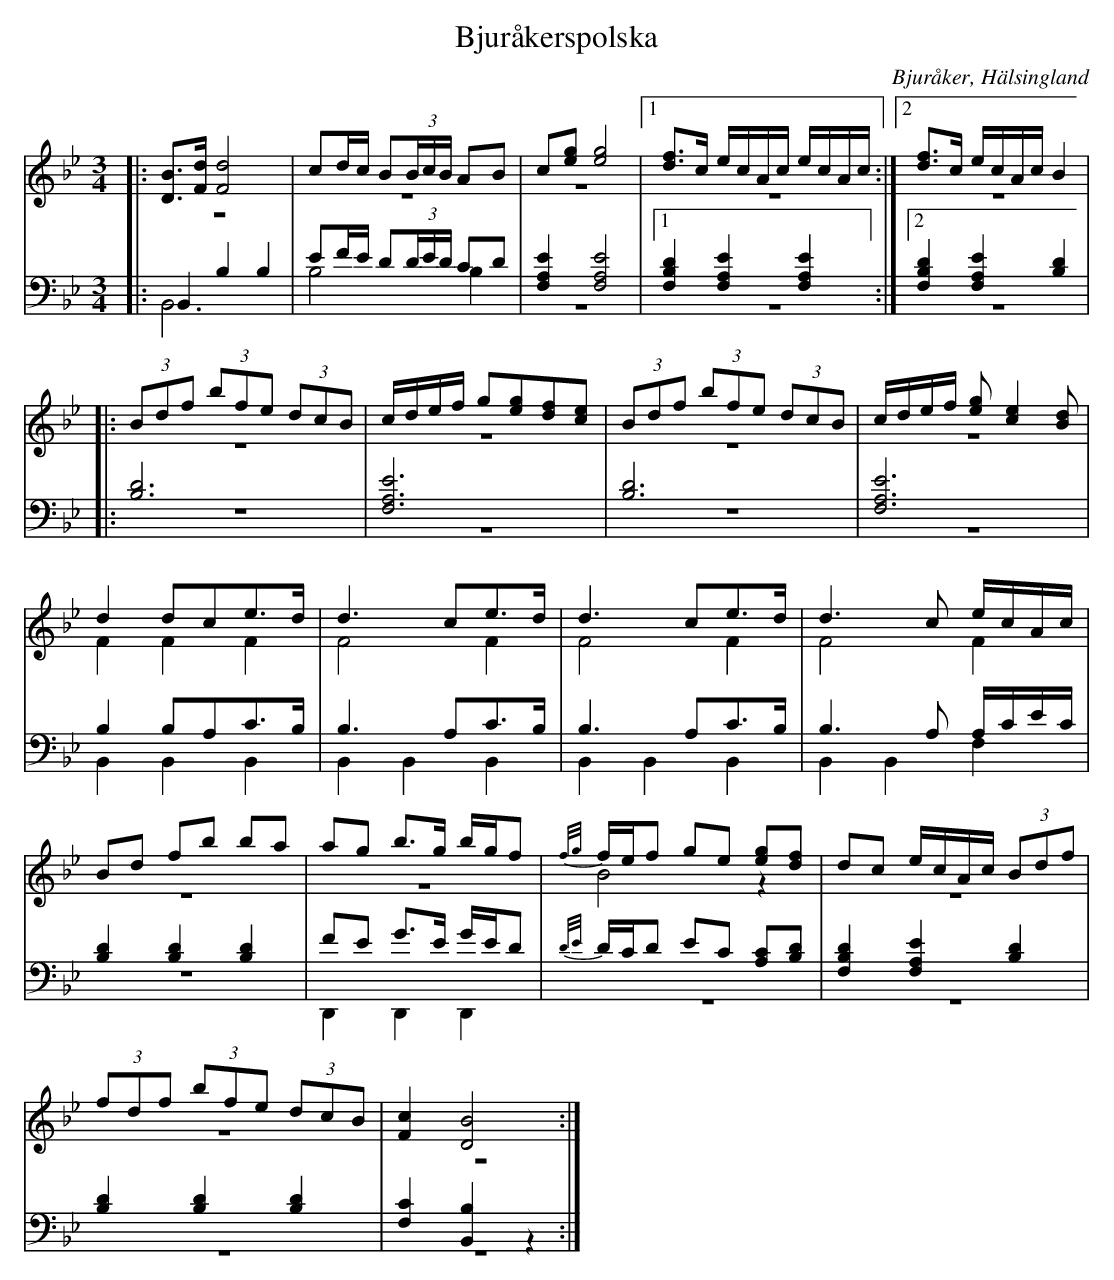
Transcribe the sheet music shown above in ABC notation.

X:1
T: Bjuråkerspolska
O: Bjuråker, Hälsingland
M: 3/4
L: 1/8
K: Bb
V:1
V:2 merge
V:3
V:4 merge
V:1
|:[DB]>[Fd] [F4d4]|cd/c/ B(3B/c/B/ AB|c[eg] [e4g4]  |1[df]>c e/c/A/c/ e/c/A/c/:|2[df]>c e/c/A/c/ B2|
|:(3Bdf  (3bfe (3dcB |c/d/e/f/ g[eg][df][ce]|(3Bdf  (3bfe (3dcB |c/d/e/f/ [eg][c2e2][Bd]|
d2 dce>d|d3 ce>d|d3 ce>d|d3 c e/c/A/c/ |
Bd fb ba|ag b>g b/g/f|{f/g/}f/e/f ge [eg][df]|dc e/c/A/c/ (3Bdf|
(3fdf (3bfe (3dcB|[F2c2] [D4B4]:|
V:2
|: z6| z6|z6|1z6:|2 z6|
|:z6|z6|z6|z6|
F2 F2 F2|F4 F2|F4 F2|F4 F2|
z6|z6|B4 z2|z6|
z6|z6:|
V:3 clef=bass
|: B,,2 B,2 B,2| EF/E/ D(3D/E/D/ CD|[F,2A,2E2] [F,4A,4E4]|1 [F,2B,2D2] [F,2A,2E2] [F,2A,2E2]:|2 [F,2B,2D2] [F,2A,2E2] [B,2D2]|
|:[B,6D6]|[F,6A,6E6]|[B,6D6]|[F,6A,6E6]|
B,2 B,A,C>B,|B,3 A,C>B,|B,3 A,C>B,|B,3  A,  A,/C/E/C/|
[B,2D2] [B,2D2] [B,2D2] |FE G>E G/E/D|{D/E/}D/C/D EC [A,C][B,D]|[F,2B,2D2] [F,2A,2E2] [B,2D2]|
[B,2D2] [B,2D2] [B,2D2]| [F,2C2] [B,,2B,2] z2:|
V:4 clef=bass
|: B,,6|B,4 B,2|z6|1 z6:|2 z6|
|:z6|z6|z6|z6|
B,,2 B,,2 B,,2|B,,2 B,,2 B,,2|B,,2 B,,2 B,,2|B,,2 B,,2 F,2|
z6|D,,2 D,,2 D,,2|z6 |z6 |
z6|z6:|
